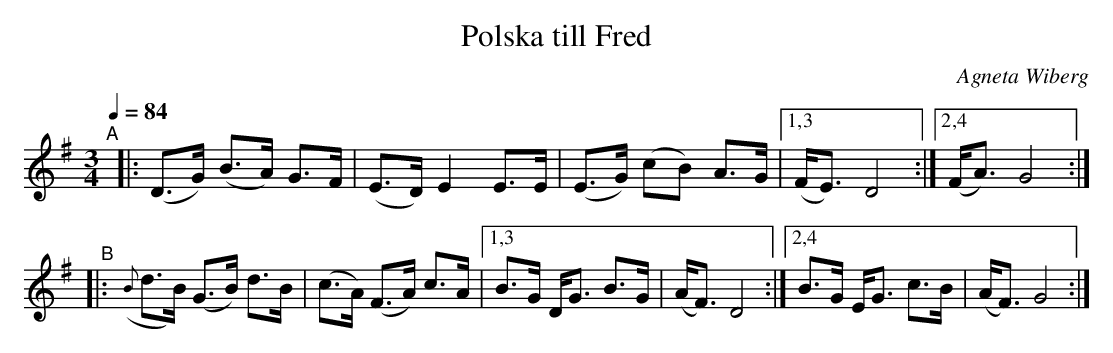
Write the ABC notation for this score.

X:1
T: Polska till Fred
C: Agneta Wiberg
M: 3/4
L: 1/8
Q: 1/4=84
K: G
"^A"[|] |:\
(D>G) (B>A) G>F | (E>D) E2 E>E | (E>G) (cB) A>G |[1,3 (F<E) D4 :|2,4 (F<A) G4 :|
"^B"|:\
({B}d>B) (G>B) d>B | (c>A) (F>A) c>A |[1,3 B>G D<G B>G | (A<F) D4 :|[2,4 B>G E<G c>B | (A<F) G4 :|
